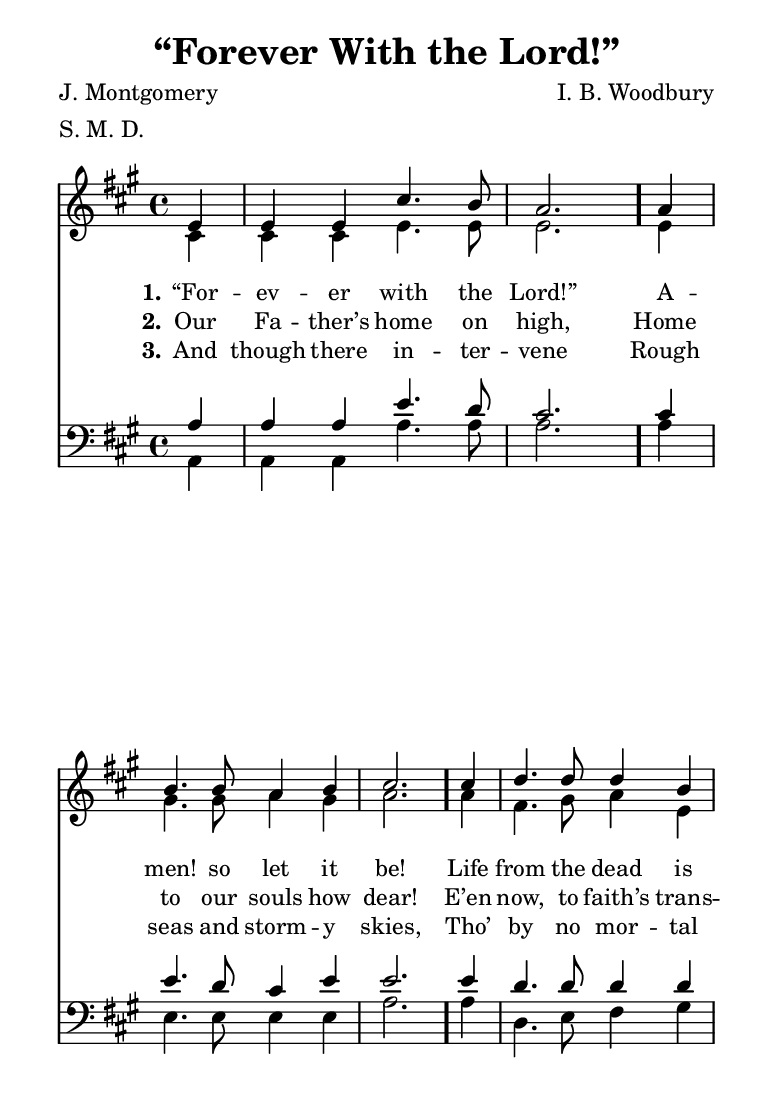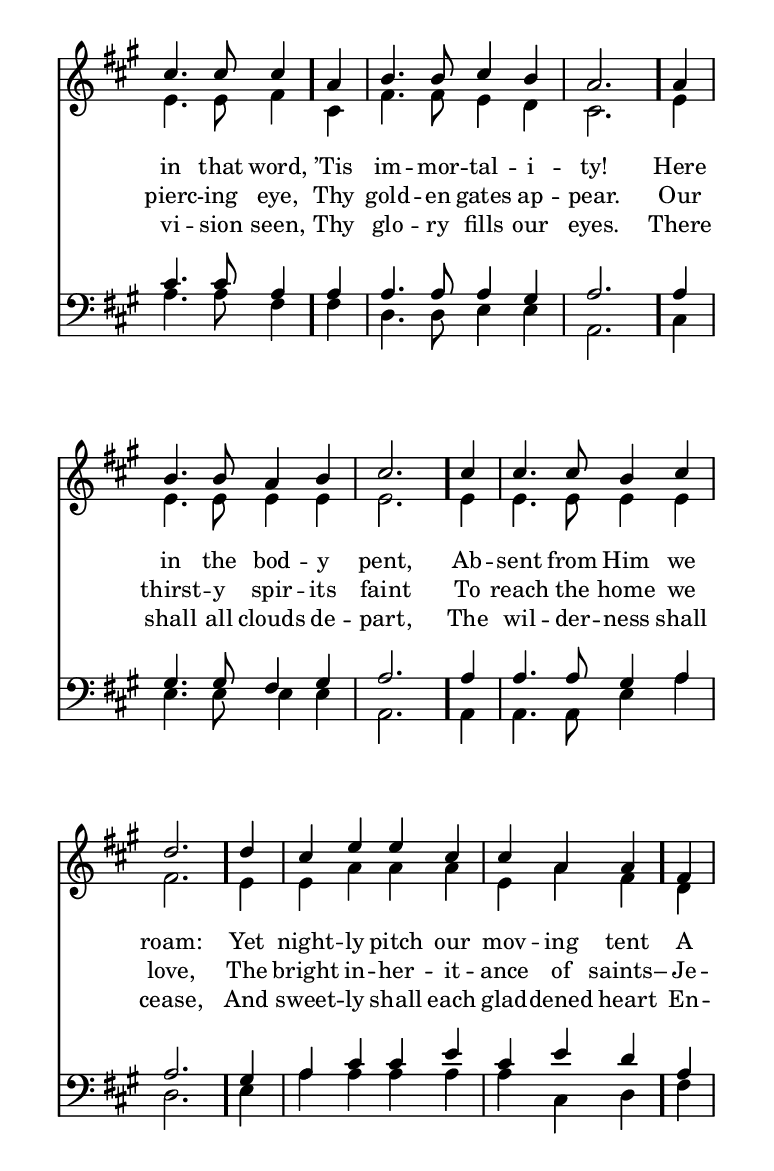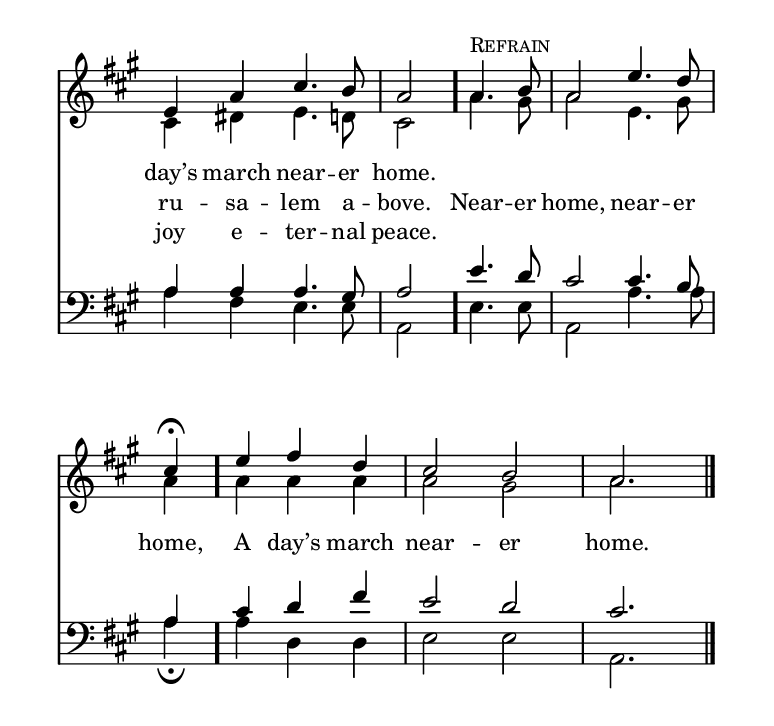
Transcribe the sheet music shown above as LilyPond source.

\include "common/global.ily"
\paper {
  \include "common/paper.ily"
}

\header{
  hymnnumber = "214"
  title = "“Forever With the Lord!”"
  tunename = "Nearer Home"
  meter = "S. M. D." % TODO "with Refrain" ?
  poet = "J. Montgomery"
  composer = "I. B. Woodbury"
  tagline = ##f
}

ta = { \tempo 4=120 }
tb = { \tempo 4=60 }

global = {
  \include "common/overrides.ily"
  \override Staff.TimeSignature.style = #'()
  \time 4/4
  \override Score.MetronomeMark.transparent = ##t % hide all fermata changes too
  \ta
  \key a \major
  \partial 4
  \autoBeamOff
}

patternA = { c4 | c c c'4. c8 | c2. }
patternB = { c4 | c4. c8 c4 c | c2. }
patternC = { c4 | c4. c8 c4 c | c4. c8 c4 }

notesSoprano = {
\global
\relative c' {

  e4 | e e cis'4. b8 | a2.
  a4 | b4. b8 a4 b | cis2.
  cis4 | d4. d8 d4 b | cis4. cis8 cis4
  \changePitch \patternB { a | b b cis b | a }
  \changePitch \patternB { a | b b a b | cis }
  \changePitch \patternB { cis | cis cis b cis | d }
  d4 | cis e e cis | cis a a
  fis4 | e a cis4. b8 | a2

  << s^\markup { \small \caps "Refrain" }
  { a4. b8 | a2 e'4. d8 | \tb cis4\fermata \ta } >>
  e4 fis d | cis2 b | a2.

  \bar "|."

}
}

notesAlto = {
\global
\relative e' {

  \changePitch \patternA { cis | cis cis e e | e }
  \changePitch \patternB { e | gis gis a gis | a }
  \changePitch \patternC { a | fis gis a e | e e fis }
  \changePitch \patternB { cis | fis fis e d | cis }
  \changePitch \patternB { e | e e e e | e }
  \changePitch \patternB { e | e e e e | fis }
  e4 | e a a a | e a fis
  d4 | cis dis e4. d8 | cis2

  a'4. gis8 | a2 e4. gis8 | a4
  a4 a a | a2 gis | a2.

}
}

notesTenor = {
\global
\relative a {

  \changePitch \patternA { a | a a e' d | cis }
  \changePitch \patternB { cis | e d cis e | e }
  \changePitch \patternC { e | d d d d | cis cis a }
  \changePitch \patternB { a | a a a gis | a }
  \changePitch \patternB { a | gis gis fis gis | a }
  \changePitch \patternB { a | a a gis a | a }
  gis4 | a cis cis e | cis e d
  a4 | a a a4. gis8 | a2

  e'4. d8 | cis2 cis4. b8 | a4
  cis4 d fis | e2 d | cis2.

}
}

notesBass = {
\global
\relative f, {

  \changePitch \patternA { a | a a a' a | a }
  \changePitch \patternB { a | e e e e | a }
  \changePitch \patternC { a | d, e fis gis | a a fis }
  \changePitch \patternB { fis | d d e e | a, }
  \changePitch \patternB { cis | e e e e | a, }
  \changePitch \patternB { a | a a e' a | d, }
  e4 | a a a a | a cis, d
  fis4 | a fis e4. e8 | a,2

  e'4. e8 | a,2 a'4. a8 | a4\fermata
  a4 d,4 d | e2 e | a,2.

}
}

Refrain = \lyricmode {

Near -- er home, near -- er home, \bar "."
A day’s march near -- er home. \bar "."

}

wordsA = \lyricmode {
\set stanza = "1."

“For -- ev -- er with the Lord!” \bar "."
A -- men! so let it be! \bar "."
Life from the dead is in that word, \bar "."
’Tis im -- mor -- tal -- i -- ty! \bar "."
Here in the bod -- y pent, \bar "."
Ab -- sent from Him we roam: \bar "."
Yet night -- ly pitch our mov -- ing tent \bar "."
A day’s march near -- er home. \bar "."

}

wordsB = \lyricmode {
\set stanza = "2."

Our Fa -- ther’s home on high,
Home to our souls how dear!
E’en now, to faith’s trans -- pierc -- ing eye,
Thy gold -- en gates ap -- pear.
Our thirst -- y spir -- its faint
To reach the home we love,
The bright in -- her -- it -- ance of saints–
Je -- ru -- sa -- lem a -- bove.

\Refrain

}

wordsC = \lyricmode {
\set stanza = "3."

And though there in -- ter -- vene
Rough seas and storm -- y skies,
Tho’ by no mor -- tal vi -- sion seen,
Thy glo -- ry fills our eyes.
There shall all clouds de -- part,
The wil -- der -- ness shall cease,
And sweet -- ly shall each glad -- dened heart
En -- joy e -- ter -- nal peace.

}

\score {
  \context ChoirStaff <<
    \context Staff = upper <<
      \set ChoirStaff.systemStartDelimiter = #'SystemStartBar
      \context Voice  = sopranos { \voiceOne << \notesSoprano >> }
      \context Voice  = altos { \voiceTwo << \notesAlto >> }
      \context Lyrics = one   \lyricsto sopranos \wordsA
      \context Lyrics = two   \lyricsto sopranos \wordsB
      \context Lyrics = three \lyricsto sopranos \wordsC
    >>
    \context Staff = men <<
      \clef bass
      \context Voice  = tenors { \voiceOne << \notesTenor >> }
      \context Voice  = basses { \voiceTwo << \notesBass >> }
    >>
  >>
  \layout {
    \include "common/layout.ily"
  }
  \midi{
    \include "common/midi.ily"
  }
}

\version "2.18.2"  % necessary for upgrading to future LilyPond versions.

% vi:set et ts=2 sw=2 ai nocindent syntax=lilypond:
